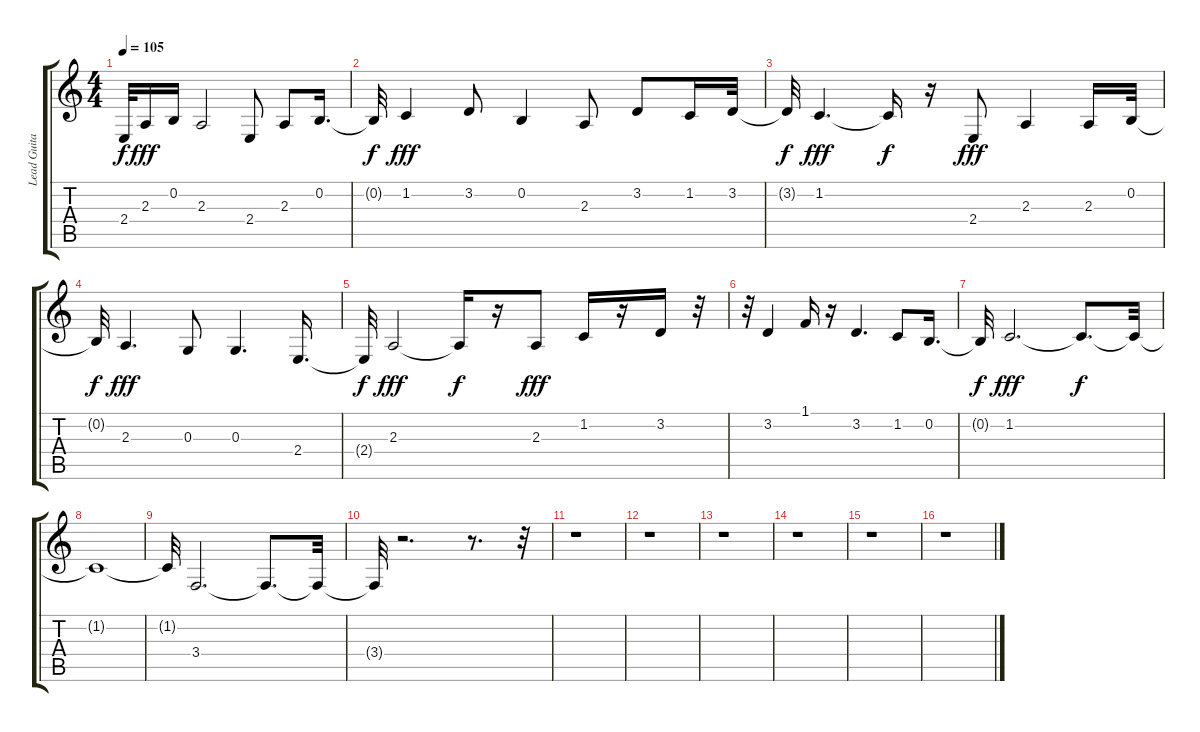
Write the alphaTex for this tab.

\track ("Lead Guitar" "Lead Guita") {instrument altosax}
\staff {score tabs}
\tuning (E4 B3 G3 D3 A2 E2) {hide}
\ts (4 4)
\tempo 105
\clef g2
\ks c
2.4{t}.32{dy f} 2.3.16{dy fff} 0.2.16 2.3.2 2.4.8 2.3.8 0.2.16{d} |
0.2{t}.32{dy f} 1.2.4{dy fff} 3.2.8 0.2.4 2.3.8 3.2.8 1.2.16 3.2.32 |
3.2{t}.32{dy f} 1.2.4{d dy fff} 1.2{t}.16{dy f} r.16 2.4.8{dy fff} 2.3.4 2.3.16 0.2.32 |
0.2{t}.32{dy f} 2.3.4{d dy fff} 0.3.8 0.3.4{d} 2.4.16{d} |
2.4{t}.32{dy f} 2.3.2{dy fff} 2.3{t}.16{dy f} r.16 2.3.8{dy fff} 1.2.16 r.16 3.2.16 r.32 |
r.32 3.2.4 1.1.16 r.16 3.2.4{d} 1.2.8 0.2.16{d} |
0.2{t}.32{dy f} 1.2.2{d dy fff} 1.2{t}.8{d dy f} 1.2{t}.32 |
1.2{t}.1 |
1.2{t}.32 3.4.2{d} 3.4{t}.8{d} 3.4{t}.32 |
3.4{t}.32 r.2{d} r.8{d} r.32 |
r.1 |
r.1 |
r.1 |
r.1 |
r.1 |
r.1
